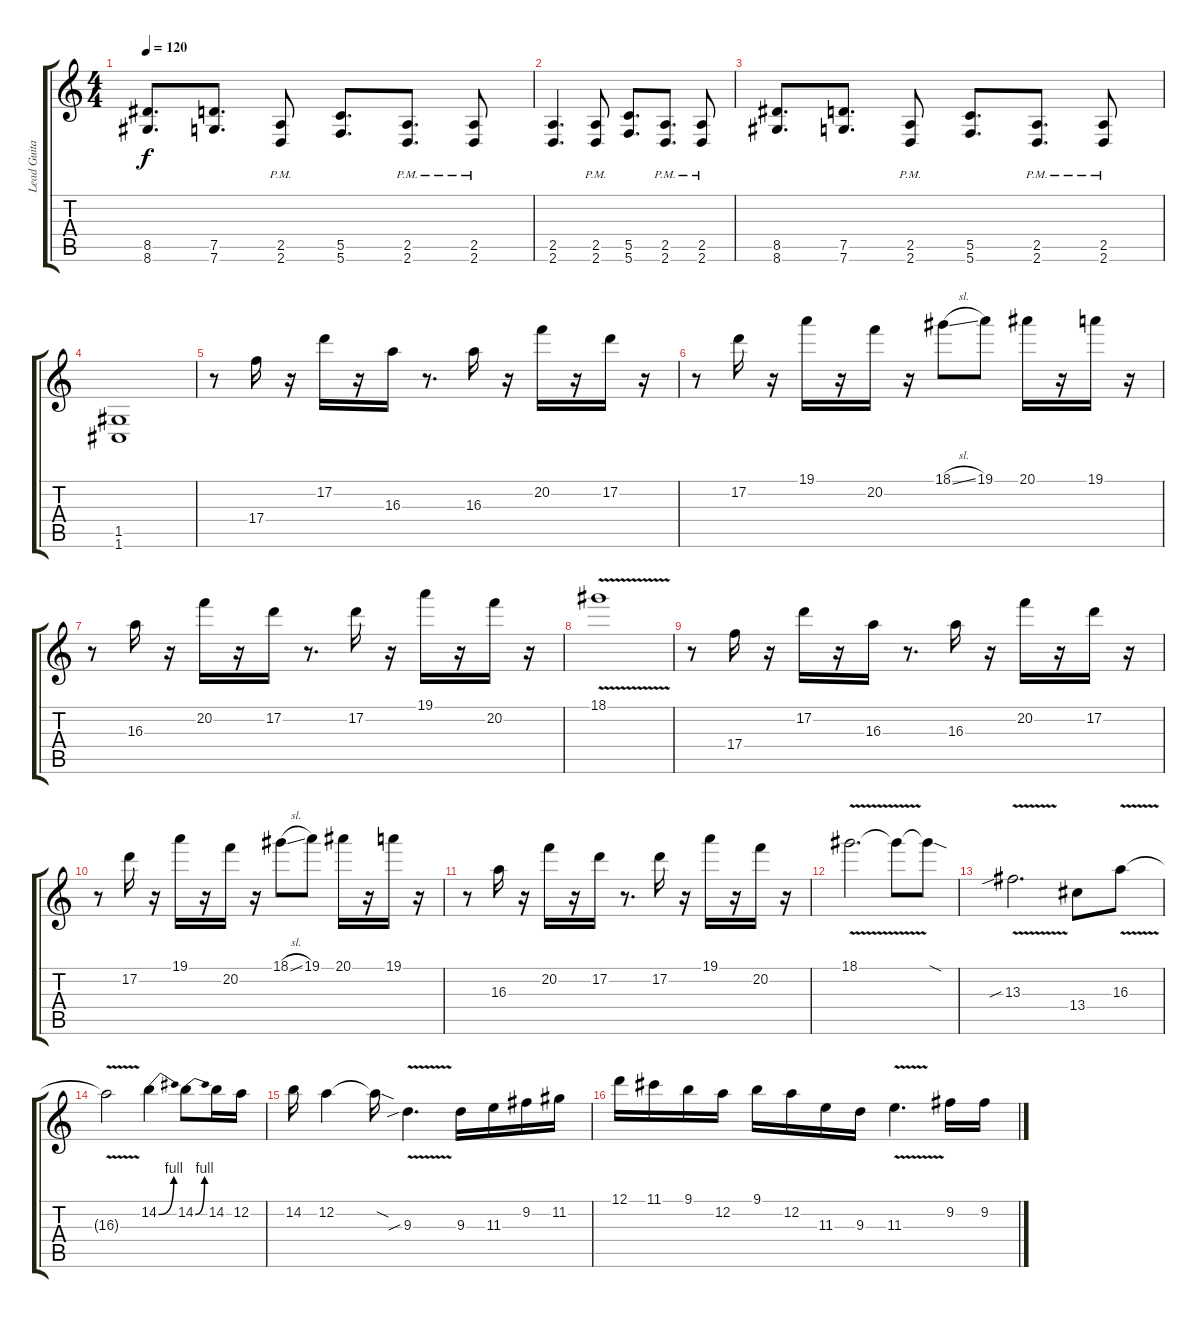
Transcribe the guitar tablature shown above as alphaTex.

\track ("Lead Guitar" "Lead Guita") {instrument distortionguitar}
\staff {score tabs}
\tuning (D4 A3 F3 C3 G2 C2) {hide}
\ts (4 4)
\tempo 120
\clef g2
\ks c
(8.5 8.6).8{d dy f} (7.5 7.6).8{d} (2.5{pm} 2.6{pm}).8 (5.5 5.6).8{d} (2.5{pm} 2.6{pm}).8{d} (2.5{pm} 2.6{pm}).8 |
(2.5 2.6).4{d} (2.5{pm} 2.6{pm}).8 (5.5 5.6).8{d} (2.5{pm} 2.6{pm}).8{d} (2.5{pm} 2.6{pm}).8 |
(8.5 8.6).8{d} (7.5 7.6).8{d} (2.5{pm} 2.6{pm}).8 (5.5 5.6).8{d} (2.5{pm} 2.6{pm}).8{d} (2.5{pm} 2.6{pm}).8 |
(1.5 1.6).1 |
r.8 17.4.16 r.16 17.2.16 r.16 16.3.16 r.8{d} 16.3.16 r.16 20.2.16 r.16 17.2.16 r.16 |
r.8 17.2.16 r.16 19.1.16 r.16 20.2.16 r.16 18.1{sl}.8 19.1.8 20.1.16 r.16 19.1.16 r.16 |
r.8 16.3.16 r.16 20.2.16 r.16 17.2.16 r.8{d} 17.2.16 r.16 19.1.16 r.16 20.2.16 r.16 |
18.1{v}.1 |
r.8 17.4.16 r.16 17.2.16 r.16 16.3.16 r.8{d} 16.3.16 r.16 20.2.16 r.16 17.2.16 r.16 |
r.8 17.2.16 r.16 19.1.16 r.16 20.2.16 r.16 18.1{sl}.8 19.1.8 20.1.16 r.16 19.1.16 r.16 |
r.8 16.3.16 r.16 20.2.16 r.16 17.2.16 r.8{d} 17.2.16 r.16 19.1.16 r.16 20.2.16 r.16 |
18.1{v}.2{d} 18.1{t}.8 18.1{sod t}.8 |
13.3{v sib}.2{d} 13.4.8 16.3{v}.8 |
16.3{t}.2 14.2{be (bend 0 0 60 4)}.4 14.2{be (bend 0 0 60 4)}.8 14.2.16 12.2.16 |
14.2.16 12.2.4 12.2{sod t}.16 9.3{v sib}.4{d} 9.3.16 11.3.16 9.2.16 11.2.16 |
12.1.16 11.1.16 9.1.16 12.2.16 9.1.16 12.2.16 11.3.16 9.3.16 11.3{v}.4{d} 9.2.16 9.2.16
